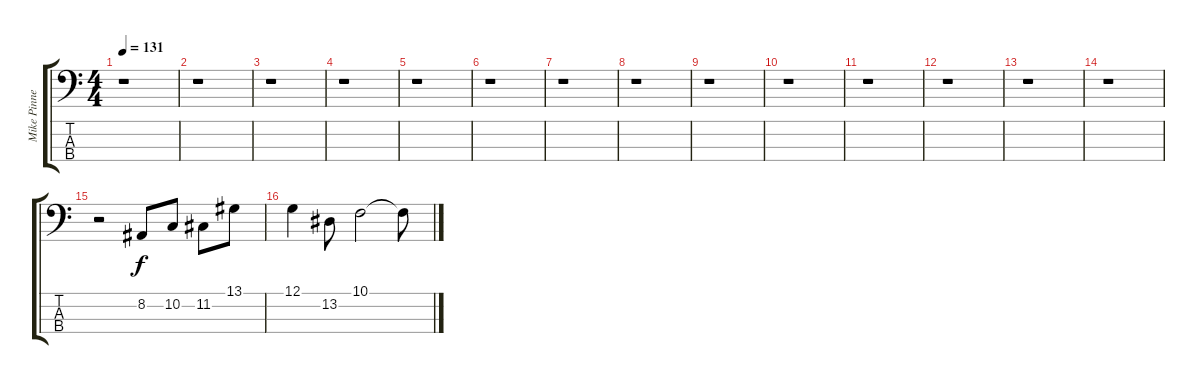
\track ("Mike Pinnella (Brass)" "Mike Pinne") {instrument stringensemble1}
\staff {score tabs}
\tuning (G2 D2 A1 E1) {hide}
\ts (4 4)
\tempo 131
\clef f4
\ks c
r.1{dy f} |
r.1 |
r.1 |
r.1 |
r.1 |
r.1 |
r.1 |
r.1 |
r.1 |
r.1 |
r.1 |
r.1 |
r.1 |
r.1 |
r.2 8.2.8 10.2.8 11.2.8 13.1.8 |
12.1.4 13.2.8 10.1.2 10.1{t}.8
